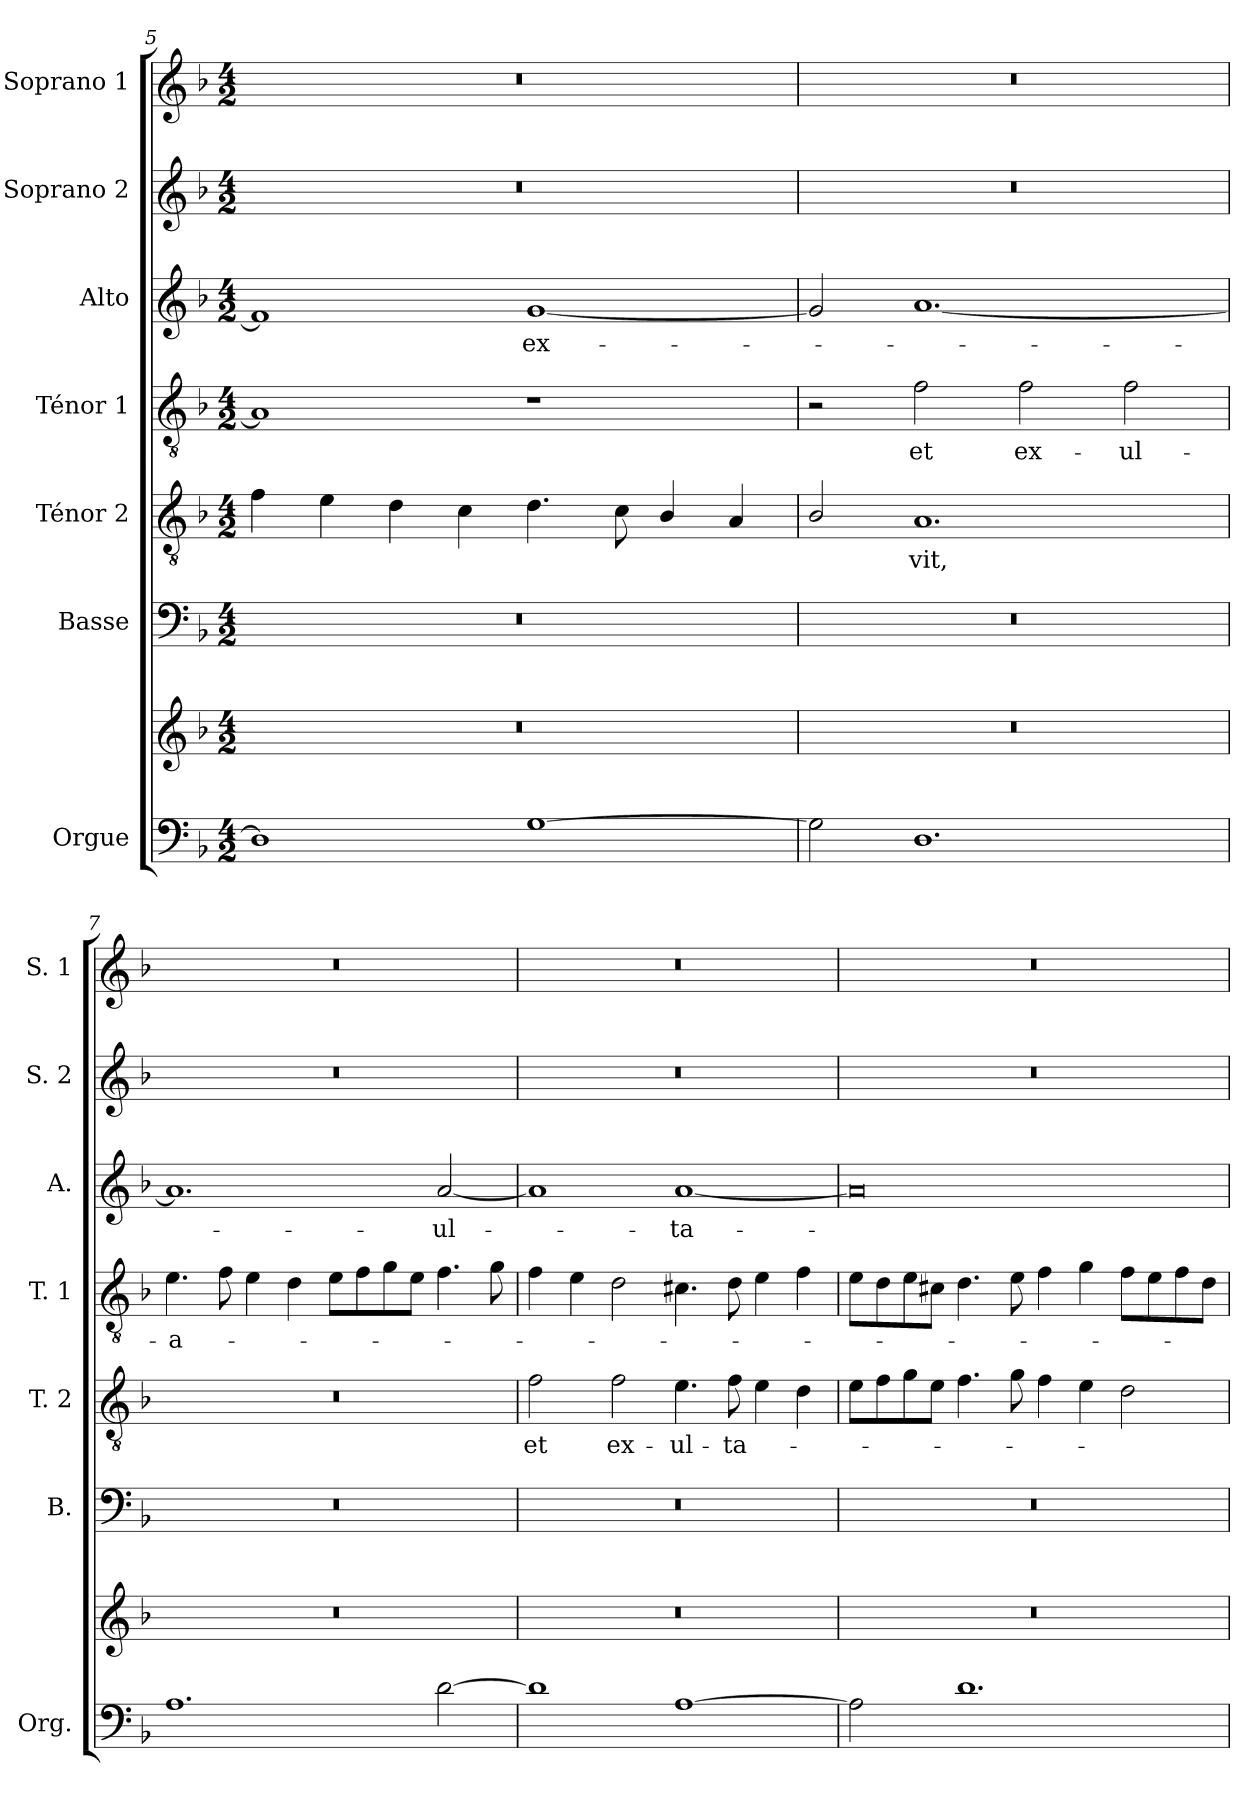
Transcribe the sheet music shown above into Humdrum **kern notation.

**kern	**kern	**kern	**kern	**text	**kern	**text	**kern	**text	**kern	**kern
*part7	*part7	*part6	*part5	*part5	*part4	*part4	*part3	*part3	*part2	*part1
*staff8	*staff7	*staff6	*staff5	*staff5	*staff4	*staff4	*staff3	*staff3	*staff2	*staff1
*I"Orgue	*	*I"Basse	*I"Ténor 2	*	*I"Ténor 1	*	*I"Alto	*	*I"Soprano 2	*I"Soprano 1
*I'Org.	*	*I'B.	*I'T. 2	*	*I'T. 1	*	*I'A.	*	*I'S. 2	*I'S. 1
*clefF4	*clefG2	*clefF4	*clefGv2	*	*clefGv2	*	*clefG2	*	*clefG2	*clefG2
*k[b-]	*k[b-]	*k[b-]	*k[b-]	*	*k[b-]	*	*k[b-]	*	*k[b-]	*k[b-]
*M4/2	*M4/2	*M4/2	*M4/2	*	*M4/2	*	*M4/2	*	*M4/2	*M4/2
=5	=5	=5	=5	=5	=5	=5	=5	=5	=5	=5
1D]	0r	0r	4f\	.	1A]	.	1f]	.	0r	0r
.	.	.	4e\	.	.	.	.	.	.	.
.	.	.	4d\	.	.	.	.	.	.	.
.	.	.	4c\	.	.	.	.	.	.	.
!	!	!	!	!	!	!	!	!LO:LY:b	!	!
[1G	.	.	4.d\	.	1r	.	[1g	ex-	.	.
.	.	.	8c\	.	.	.	.	.	.	.
.	.	.	4B-/	.	.	.	.	.	.	.
.	.	.	4A/	.	.	.	.	.	.	.
=6	=6	=6	=6	=6	=6	=6	=6	=6	=6	=6
2G\]	0r	0r	2B-/	.	2r	.	2g/]	.	0r	0r
!	!	!	!	!LO:LY:b	!	!LO:LY:b	!	!	!	!
1.D	.	.	1.A	-vit,	2f\	et	[<1.a	.	.	.
!	!	!	!	!	!	!LO:LY:b	!	!	!	!
.	.	.	.	.	2f\	ex-	.	.	.	.
!	!	!	!	!	!	!LO:LY:b	!	!	!	!
.	.	.	.	.	2f\	-ul-	.	.	.	.
!!LO:LB:g=z
=7	=7	=7	=7	=7	=7	=7	=7	=7	=7	=7
!	!	!	!	!	!	!LO:LY:b	!	!	!	!
1.A	0r	0r	0r	.	4.e\	-a-	1.a]	.	0r	0r
.	.	.	.	.	8f\	.	.	.	.	.
.	.	.	.	.	4e\	.	.	.	.	.
.	.	.	.	.	4d\	.	.	.	.	.
.	.	.	.	.	8e\L	.	.	.	.	.
.	.	.	.	.	8f\	.	.	.	.	.
.	.	.	.	.	8g\	.	.	.	.	.
.	.	.	.	.	8e\J	.	.	.	.	.
!	!	!	!	!	!	!	!	!LO:LY:b	!	!
[2d\	.	.	.	.	4.f\	.	[2a/	-ul-	.	.
.	.	.	.	.	8g\	.	.	.	.	.
=8	=8	=8	=8	=8	=8	=8	=8	=8	=8	=8
!	!	!	!	!LO:LY:b	!	!	!	!	!	!
1d]	0r	0r	2f\	et	4f\	.	1a]	.	0r	0r
.	.	.	.	.	4e\	.	.	.	.	.
!	!	!	!	!LO:LY:b	!	!	!	!	!	!
.	.	.	2f\	ex-	2d\	.	.	.	.	.
!	!	!	!	!LO:LY:b	!	!	!	!LO:LY:b	!	!
[1A	.	.	4.e\	-ul-	4.c#X\	.	[1a	-ta-	.	.
!	!	!	!	!LO:LY:b	!	!	!	!	!	!
.	.	.	8f\	-ta-	8d\	.	.	.	.	.
.	.	.	4e\	.	4e\	.	.	.	.	.
.	.	.	4d\	.	4f\	.	.	.	.	.
=9	=9	=9	=9	=9	=9	=9	=9	=9	=9	=9
2A\]	0r	0r	8e\L	.	8e\L	.	0a]	.	0r	0r
.	.	.	8f\	.	8d\	.	.	.	.	.
.	.	.	8g\	.	8e\	.	.	.	.	.
.	.	.	8e\J	.	8c#X\J	.	.	.	.	.
1.d	.	.	4.f\	.	4.d\	.	.	.	.	.
.	.	.	8g\	.	8e\	.	.	.	.	.
.	.	.	4f\	.	4f\	.	.	.	.	.
.	.	.	4e\	.	4g\	.	.	.	.	.
.	.	.	2d\	.	8f\L	.	.	.	.	.
.	.	.	.	.	8e\	.	.	.	.	.
.	.	.	.	.	8f\	.	.	.	.	.
.	.	.	.	.	8d\J	.	.	.	.	.
=	=	=	=	=	=	=	=	=	=	=
*-	*-	*-	*-	*-	*-	*-	*-	*-	*-	*-
